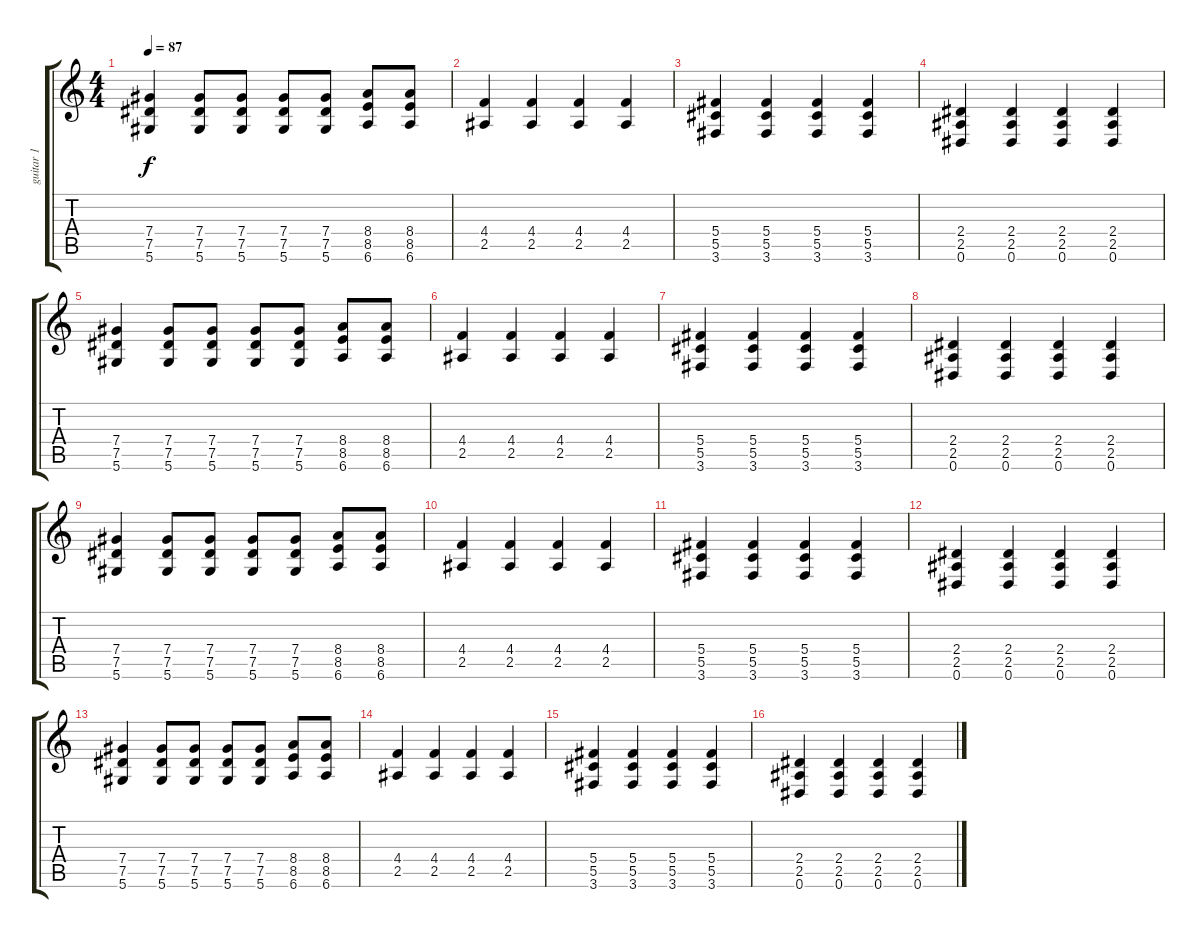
\track ("guitar 1" "guitar 1") {instrument distortionguitar}
\staff {score tabs}
\tuning (Eb4 Bb3 Gb3 Db3 Ab2 Eb2) {hide}
\ts (4 4)
\tempo 87
\clef g2
\ks c
(7.4 7.5 5.6).4{dy f} (7.4 7.5 5.6).8 (7.4 7.5 5.6).8 (7.4 7.5 5.6).8 (7.4 7.5 5.6).8 (8.4 8.5 6.6).8 (8.4 8.5 6.6).8 |
(4.4 2.5).4 (4.4 2.5).4 (4.4 2.5).4 (4.4 2.5).4 |
(5.4 5.5 3.6).4 (5.4 5.5 3.6).4 (5.4 5.5 3.6).4 (5.4 5.5 3.6).4 |
(2.4 2.5 0.6).4 (2.4 2.5 0.6).4 (2.4 2.5 0.6).4 (2.4 2.5 0.6).4 |
(7.4 7.5 5.6).4 (7.4 7.5 5.6).8 (7.4 7.5 5.6).8 (7.4 7.5 5.6).8 (7.4 7.5 5.6).8 (8.4 8.5 6.6).8 (8.4 8.5 6.6).8 |
(4.4 2.5).4 (4.4 2.5).4 (4.4 2.5).4 (4.4 2.5).4 |
(5.4 5.5 3.6).4 (5.4 5.5 3.6).4 (5.4 5.5 3.6).4 (5.4 5.5 3.6).4 |
(2.4 2.5 0.6).4 (2.4 2.5 0.6).4 (2.4 2.5 0.6).4 (2.4 2.5 0.6).4 |
(7.4 7.5 5.6).4 (7.4 7.5 5.6).8 (7.4 7.5 5.6).8 (7.4 7.5 5.6).8 (7.4 7.5 5.6).8 (8.4 8.5 6.6).8 (8.4 8.5 6.6).8 |
(4.4 2.5).4 (4.4 2.5).4 (4.4 2.5).4 (4.4 2.5).4 |
(5.4 5.5 3.6).4 (5.4 5.5 3.6).4 (5.4 5.5 3.6).4 (5.4 5.5 3.6).4 |
(2.4 2.5 0.6).4 (2.4 2.5 0.6).4 (2.4 2.5 0.6).4 (2.4 2.5 0.6).4 |
(7.4 7.5 5.6).4 (7.4 7.5 5.6).8 (7.4 7.5 5.6).8 (7.4 7.5 5.6).8 (7.4 7.5 5.6).8 (8.4 8.5 6.6).8 (8.4 8.5 6.6).8 |
(4.4 2.5).4 (4.4 2.5).4 (4.4 2.5).4 (4.4 2.5).4 |
(5.4 5.5 3.6).4 (5.4 5.5 3.6).4 (5.4 5.5 3.6).4 (5.4 5.5 3.6).4 |
(2.4 2.5 0.6).4 (2.4 2.5 0.6).4 (2.4 2.5 0.6).4 (2.4 2.5 0.6).4
